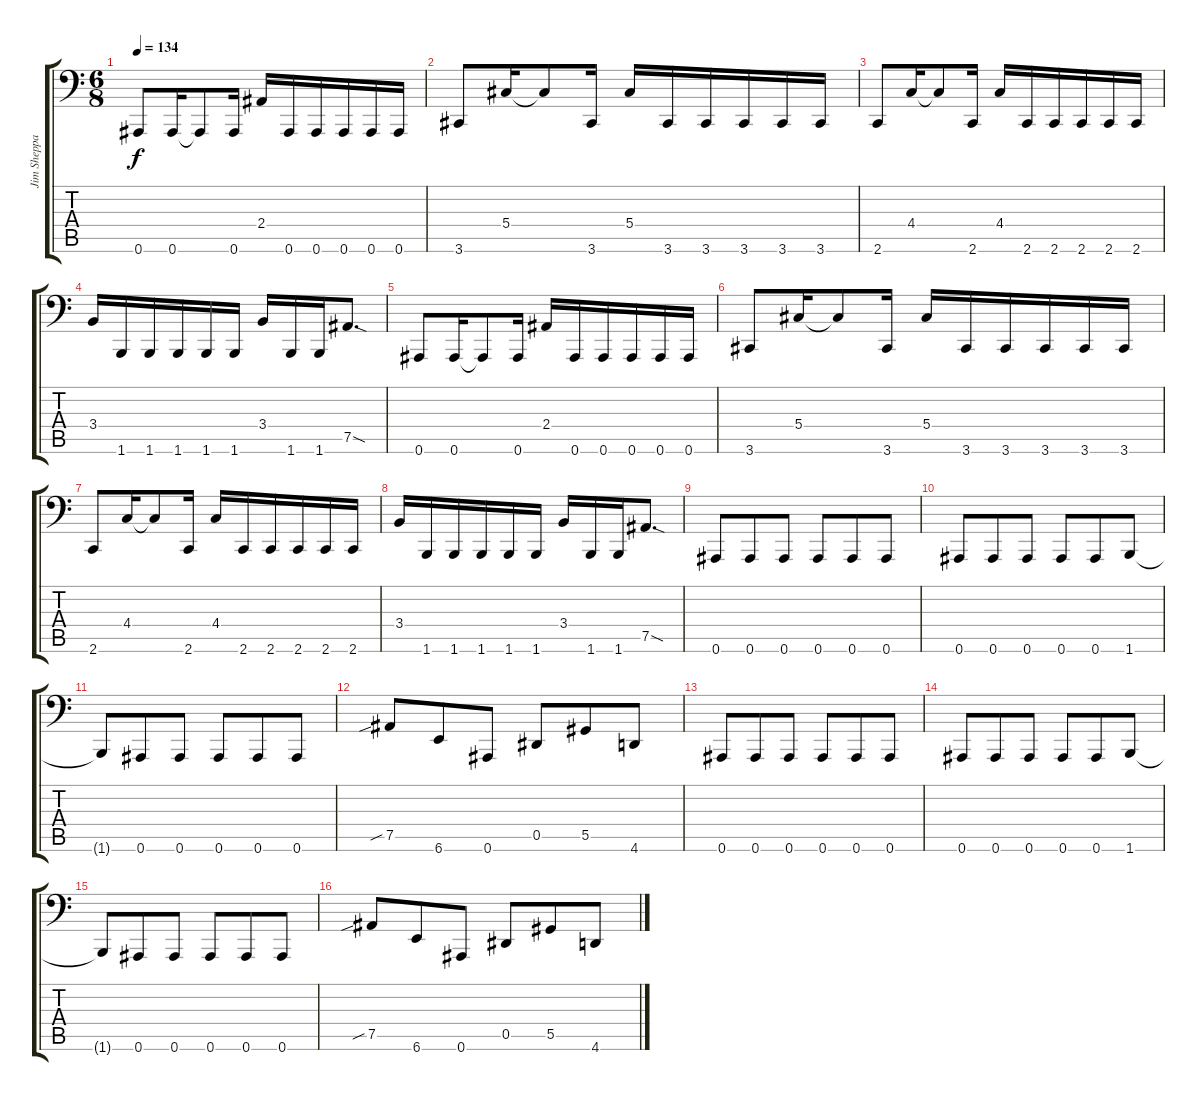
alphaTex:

\track ("Jim Sheppard" "Jim Sheppa") {instrument electricbassfinger}
\staff {score tabs}
\tuning (B2 Gb2 Db2 Ab1 Eb1 Bb0) {hide}
\ts (6 8)
\tempo 134
\clef f4
\ks c
0.6.8{dy f} 0.6.16 0.6{t}.8 0.6.16 2.4.16 0.6.16 0.6.16 0.6.16 0.6.16 0.6.16 |
3.6.8 5.4.16 5.4{t}.8 3.6.16 5.4.16 3.6.16 3.6.16 3.6.16 3.6.16 3.6.16 |
2.6.8 4.4.16 4.4{t}.8 2.6.16 4.4.16 2.6.16 2.6.16 2.6.16 2.6.16 2.6.16 |
3.4.16 1.6.16 1.6.16 1.6.16 1.6.16 1.6.16 3.4.16 1.6.16 1.6.16 7.5{sod}.8{d} |
0.6.8 0.6.16 0.6{t}.8 0.6.16 2.4.16 0.6.16 0.6.16 0.6.16 0.6.16 0.6.16 |
3.6.8 5.4.16 5.4{t}.8 3.6.16 5.4.16 3.6.16 3.6.16 3.6.16 3.6.16 3.6.16 |
2.6.8 4.4.16 4.4{t}.8 2.6.16 4.4.16 2.6.16 2.6.16 2.6.16 2.6.16 2.6.16 |
3.4.16 1.6.16 1.6.16 1.6.16 1.6.16 1.6.16 3.4.16 1.6.16 1.6.16 7.5{sod}.8{d} |
0.6.8 0.6.8 0.6.8 0.6.8 0.6.8 0.6.8 |
0.6.8 0.6.8 0.6.8 0.6.8 0.6.8 1.6.8 |
1.6{t}.8 0.6.8 0.6.8 0.6.8 0.6.8 0.6.8 |
7.5{sib}.8 6.6.8 0.6.8 0.5.8 5.5.8 4.6.8 |
0.6.8 0.6.8 0.6.8 0.6.8 0.6.8 0.6.8 |
0.6.8 0.6.8 0.6.8 0.6.8 0.6.8 1.6.8 |
1.6{t}.8 0.6.8 0.6.8 0.6.8 0.6.8 0.6.8 |
7.5{sib}.8 6.6.8 0.6.8 0.5.8 5.5.8 4.6.8
